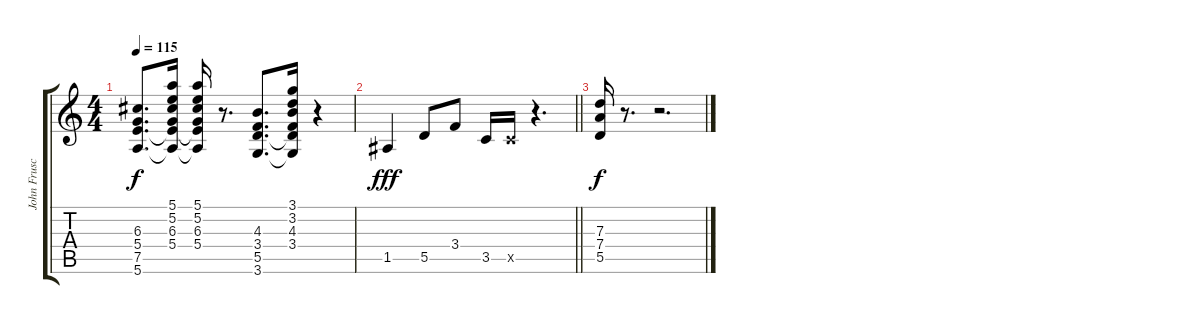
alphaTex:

\track ("John Frusciante - Guitar" "John Frusc") {instrument distortionguitar}
\staff {score tabs}
\tuning (E4 B3 G3 D3 A2 E2) {hide}
\ts (4 4)
\tempo 115
\clef g2
\ks c
(6.3 5.4 7.5 5.6).8{d dy f} (5.1 5.2 6.3 5.4 7.5{t} 5.6{t}).16 (5.1 5.2 6.3 5.4 7.5{t} 5.6{t}).16 r.8{d} (4.3 3.4 5.5 3.6).8{d} (3.1 3.2 4.3 3.4 5.5{t} 3.6{t}).16 r.4 |
\barLineRight lightlight
1.5.4{dy fff} 5.5.8 3.4.8 3.5.16 3.5{x}.16 r.4{d} |
(7.3 7.4 5.5).16{dy f} r.8{d} r.2{d}
